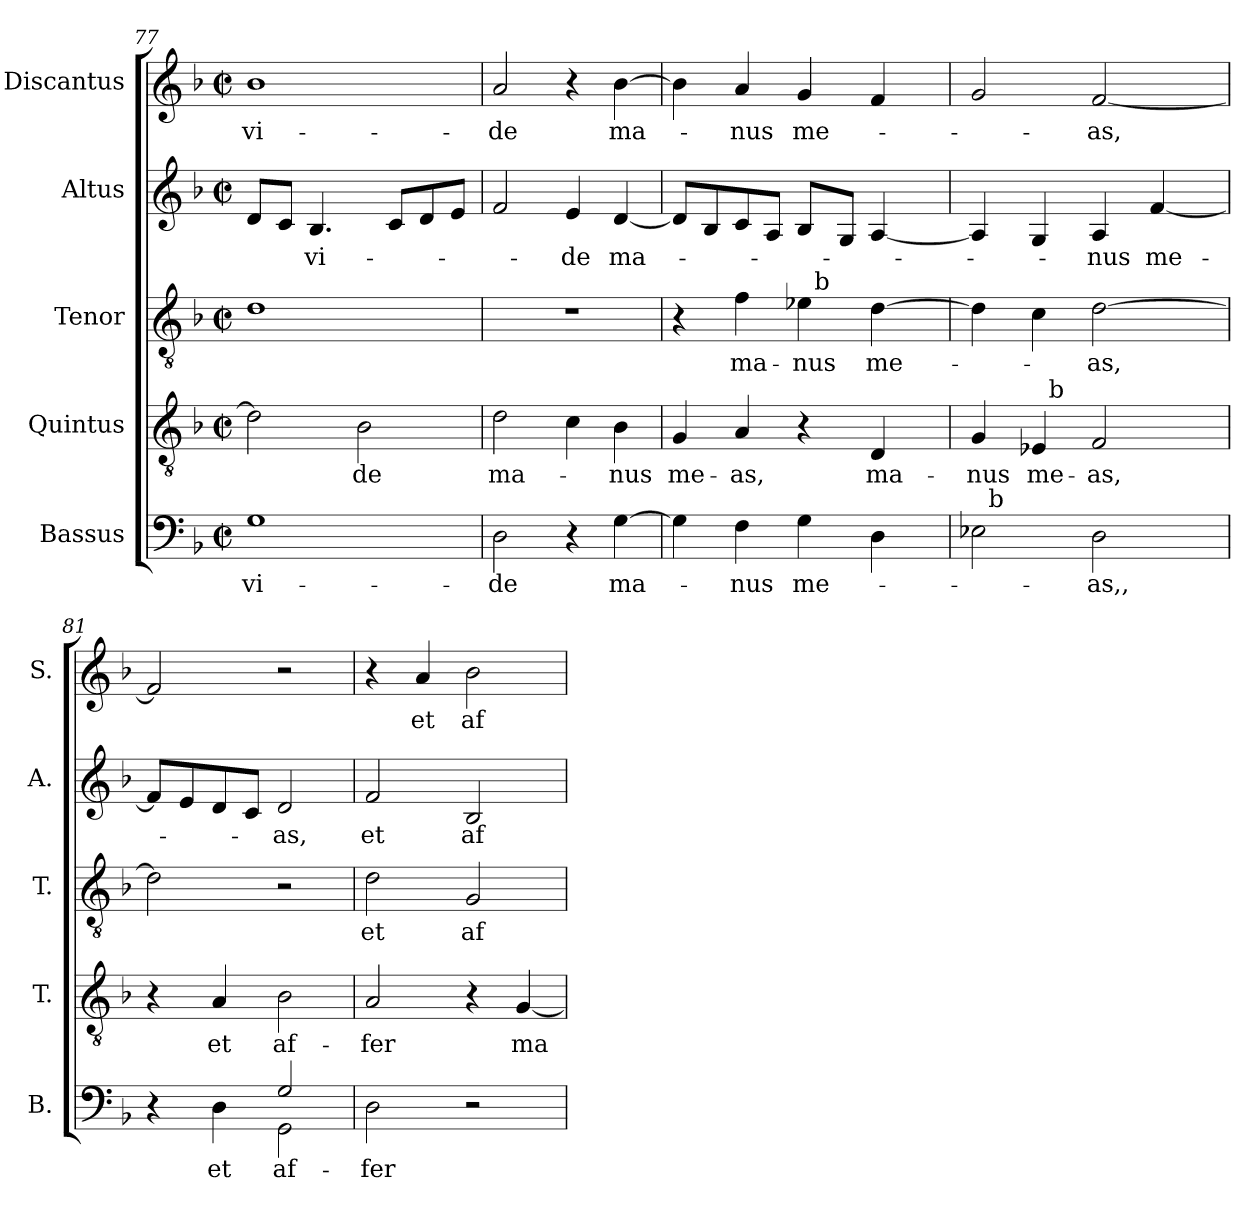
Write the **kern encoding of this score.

**kern	**text	**kern	**text	**kern	**text	**kern	**text	**kern	**text
*part5	*part5	*part4	*part4	*part3	*part3	*part2	*part2	*part1	*part1
*staff5	*staff5	*staff4	*staff4	*staff3	*staff3	*staff2	*staff2	*staff1	*staff1
*I"Bassus	*	*I"Quintus	*	*I"Tenor	*	*I"Altus	*	*I"Discantus	*
*I'B.	*	*I'T.	*	*I'T.	*	*I'A.	*	*I'S.	*
*clefF4	*	*clefGv2	*	*clefGv2	*	*clefG2	*	*clefG2	*
*	*	*ITrd7c12	*	*ITrd7c12	*	*	*	*	*
*k[b-]	*	*k[b-]	*	*k[b-]	*	*k[b-]	*	*k[b-]	*
*F:	*	*F:	*	*F:	*	*F:	*	*F:	*
*M2/2	*	*M2/2	*	*M2/2	*	*M2/2	*	*M2/2	*
*met(c|)	*	*met(c|)	*	*met(c|)	*	*met(c|)	*	*met(c|)	*
=77	=77	=77	=77	=77	=77	=77	=77	=77	=77
!	!LO:LY:b:color=#000000	!	!	!	!	!	!	!	!
!	!	!	!	!	!	!	!	!	!LO:LY:b:color=#000000
1Gi	vi-	2Di\]	.	1Di	.	8di/L	.	1b-i	vi-
.	.	.	.	.	.	8ci/J	.	.	.
!	!	!	!	!	!	!	!LO:LY:b:color=#000000	!	!
.	.	.	.	.	.	4.B-i/	vi-	.	.
!	!	!	!LO:LY:b:color=#000000	!	!	!	!	!	!
.	.	2BB-i\	-de	.	.	.	.	.	.
.	.	.	.	.	.	8ci/L	.	.	.
.	.	.	.	.	.	8di/	.	.	.
.	.	.	.	.	.	8ei/J	.	.	.
!!LO:LB:g=z
=78	=78	=78	=78	=78	=78	=78	=78	=78	=78
!	!LO:LY:b:color=#000000	!	!	!	!	!	!	!	!
!	!	!	!LO:LY:b:color=#000000	!	!	!	!	!	!
!	!	!	!	!	!	!	!	!	!LO:LY:b:color=#000000
2Di\	-de	2Di\	ma-	1r	.	2fi/	.	2ai/	-de
!	!	!	!	!	!	!	!LO:LY:b:color=#000000	!	!
4r	.	4Ci\	.	.	.	4ei/	-de	4r	.
!	!LO:LY:b:color=#000000	!	!	!	!	!	!	!	!
!	!	!	!LO:LY:b:color=#000000	!	!	!	!	!	!
!	!	!	!	!	!	!	!LO:LY:b:color=#000000	!	!
!	!	!	!	!	!	!	!	!	!LO:LY:b:color=#000000
[>4Gi\	ma-	4BB-i\	-nus	.	.	[<4di/	ma-	[>4b-i\	ma-
=79	=79	=79	=79	=79	=79	=79	=79	=79	=79
!	!	!	!LO:LY:b:color=#000000	!	!	!	!	!	!
*	*	*	*	*^	*	*	*	*	*
4Gi\]	.	4GGi/	me-	4r	2ryy	.	8di/L]	.	4b-i\]	.
.	.	.	.	.	.	.	8B-i/	.	.	.
!	!LO:LY:b:color=#000000	!	!	!	!	!	!	!	!	!
!	!	!	!LO:LY:b:color=#000000	!	!	!	!	!	!	!
!	!	!	!	!	!	!LO:LY:b:color=#000000	!	!	!	!
!	!	!	!	!	!	!	!	!	!	!LO:LY:b:color=#000000
4Fi\	-nus	4AAi/	-as,	4Fi\	.	ma-	8ci/	.	4ai/	-nus
.	.	.	.	.	.	.	8Ai/J	.	.	.
!	!LO:LY:b:color=#000000	!	!	!	!	!	!	!	!	!
!	!	!	!	!	!	!LO:LY:b:color=#000000	!	!	!	!
!	!	!	!	!	!	!	!	!	!	!LO:LY:b:color=#000000
4Gi\	me-	4r	.	4E-i\	32ryy	-nus	8B-i/L	.	4gi/	me-
.	.	.	.	.	256ryy	.	.	.	.	.
!	!	!	!	!	!LO:TX:a:t=b	!	!	!	!	!
.	.	.	.	.	4ryy	.	.	.	.	.
.	.	.	.	.	.	.	8Gi/J	.	.	.
!	!	!	!LO:LY:b:color=#000000	!	!	!	!	!	!	!
!	!	!	!	!	!	!LO:LY:b:color=#000000	!	!	!	!
4Di\	.	4DDi/	ma-	[>4Di\	.	me-	[<4Ai/	.	4fi/	.
.	.	.	.	.	8ryy	.	.	.	.	.
.	.	.	.	.	16ryy	.	.	.	.	.
.	.	.	.	.	64..ryy	.	.	.	.	.
*	*	*	*	*v	*v	*	*	*	*	*
=80	=80	=80	=80	=80	=80	=80	=80	=80	=80
*	*	*	*	*^	*	*	*	*	*
!	!	!	!LO:LY:b:color=#000000	!	!	!	!	!	!	!
*^	*	*^	*	*v	*v	*	*	*	*	*
2E-i\	32ryy	.	4GGi/	4ryy	-nus	4Di\]	.	4Ai/]	.	2gi/	.
.	256ryy	.	.	.	.	.	.	.	.	.	.
!	!LO:TX:a:t=b	!	!	!	!	!	!	!	!	!	!
.	2ryy	.	.	.	.	.	.	.	.	.	.
!	!	!	!	!	!LO:LY:b:color=#000000	!	!	!	!	!	!
.	.	.	4EE-i/	32ryy	me-	4Ci\	.	4Gi/	.	.	.
.	.	.	.	256ryy	.	.	.	.	.	.	.
!	!	!	!	!LO:TX:a:t=b	!	!	!	!	!	!	!
.	.	.	.	2ryy	.	.	.	.	.	.	.
!	!	!LO:LY:b:color=#000000	!	!	!	!	!	!	!	!	!
!	!	!	!	!	!LO:LY:b:color=#000000	!	!	!	!	!	!
!	!	!	!	!	!	!	!LO:LY:b:color=#000000	!	!	!	!
!	!	!	!	!	!	!	!	!	!LO:LY:b:color=#000000	!	!
!	!	!	!	!	!	!	!	!	!	!	!LO:LY:b:color=#000000
2Di\	.	-as,,	2FFi/	.	-as,	[>2Di\	-as,	4Ai/	-nus	[<2fi/	-as,
.	4ryy	.	.	.	.	.	.	.	.	.	.
!	!	!	!	!	!	!	!	!	!LO:LY:b:color=#000000	!	!
.	.	.	.	.	.	.	.	[<4fi/	me-	.	.
.	8ryy	.	.	8ryy	.	.	.	.	.	.	.
.	16ryy	.	.	16ryy	.	.	.	.	.	.	.
.	64..ryy	.	.	64..ryy	.	.	.	.	.	.	.
*	*	*	*v	*v	*	*	*	*	*	*	*
=81	=81	=81	=81	=81	=81	=81	=81	=81	=81	=81
4r	2ryy	.	4r	.	2Di\]	.	8fi/L]	.	2fi/]	.
.	.	.	.	.	.	.	8ei/	.	.	.
!	!	!LO:LY:b:color=#000000	!	!	!	!	!	!	!	!
!	!	!	!	!LO:LY:b:color=#000000	!	!	!	!	!	!
4Di\	.	et	4AAi/	et	.	.	8di/	.	.	.
.	.	.	.	.	.	.	8ci/J	.	.	.
!	!	!LO:LY:b:color=#000000	!	!	!	!	!	!	!	!
!	!	!	!	!LO:LY:b:color=#000000	!	!	!	!	!	!
!	!	!	!	!	!	!	!	!LO:LY:b:color=#000000	!	!
2Gi/	2GGi\	af-	2BB-i\	af-	2r	.	2di/	-as,	2r	.
*v	*v	*	*	*	*	*	*	*	*	*
=82	=82	=82	=82	=82	=82	=82	=82	=82	=82
*^	*	*	*	*	*	*	*	*	*
!	!	!LO:LY:b:color=#000000	!	!	!	!	!	!	!	!
*v	*v	*	*	*	*	*	*	*	*	*
*^	*	*	*	*	*	*	*	*	*
!	!	!	!	!LO:LY:b:color=#000000	!	!	!	!	!	!
*v	*v	*	*	*	*	*	*	*	*	*
*^	*	*	*	*	*	*	*	*	*
!	!	!	!	!	!	!LO:LY:b:color=#000000	!	!	!	!
*v	*v	*	*	*	*	*	*	*	*	*
*^	*	*	*	*	*	*	*	*	*
!	!	!	!	!	!	!	!	!LO:LY:b:color=#000000	!	!
*v	*v	*	*	*	*	*	*	*	*	*
2Di\	-fer	2AAi/	-fer	2Di\	et	2fi/	et	4r	.
!	!	!	!	!	!	!	!	!	!LO:LY:b:color=#000000
.	.	.	.	.	.	.	.	4ai/	et
!	!	!	!	!	!LO:LY:b:color=#000000	!	!	!	!
!	!	!	!	!	!	!	!LO:LY:b:color=#000000	!	!
!	!	!	!	!	!	!	!	!	!LO:LY:b:color=#000000
2r	.	4r	.	2GGi/	af-	2B-i/	af-	2b-i\	af-
!	!	!	!LO:LY:b:color=#000000	!	!	!	!	!	!
.	.	[<4GGi/	ma-	.	.	.	.	.	.
=	=	=	=	=	=	=	=	=	=
*-	*-	*-	*-	*-	*-	*-	*-	*-	*-
